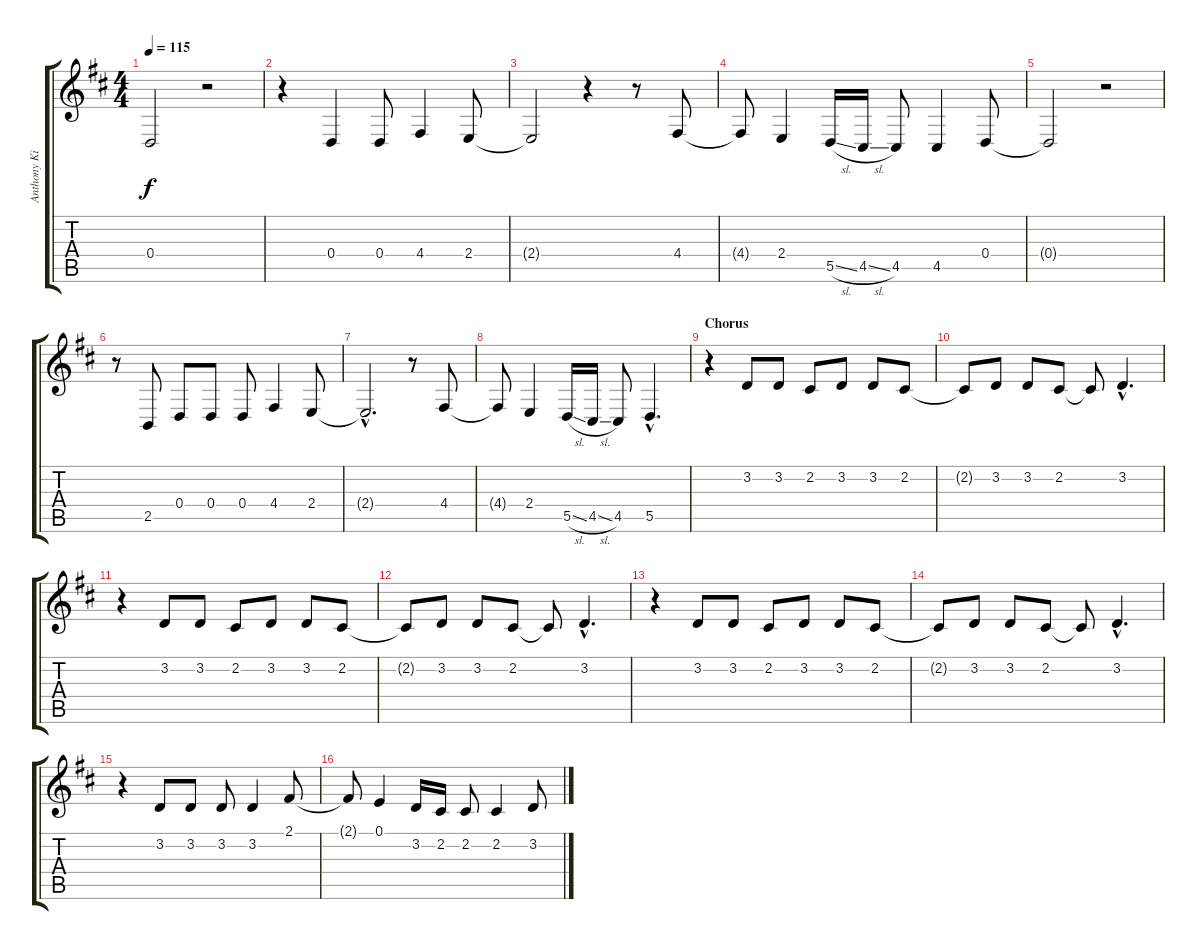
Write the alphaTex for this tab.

\track ("Anthony Kiedis" "Anthony Ki") {instrument clarinet}
\staff {score tabs}
\tuning (E4 B3 G3 D3 A2 E2) {hide}
\ts (4 4)
\tempo 115
\clef g2
\ks d
0.4{t}.2{dy f} r.2 |
r.4 0.4.4 0.4.8 4.4.4 2.4.8 |
2.4{t}.2 r.4 r.8 4.4.8 |
4.4{t}.8 2.4.4 5.5{sl}.16 4.5{sl}.16 4.5.8 4.5.4 0.4.8 |
0.4{t}.2 r.2 |
r.8 2.5.8 0.4.8 0.4.8 0.4.8 4.4.4 2.4.8 |
2.4{hac t}.2{d} r.8 4.4.8 |
4.4{t}.8 2.4.4 5.5{sl}.16 4.5{sl}.16 4.5.8 5.5{hac}.4{d} |
\section ("" "Chorus")
r.4 3.2.8 3.2.8 2.2.8 3.2.8 3.2.8 2.2.8 |
2.2{t}.8 3.2.8 3.2.8 2.2.8 2.2{t}.8 3.2{hac}.4{d} |
r.4 3.2.8 3.2.8 2.2.8 3.2.8 3.2.8 2.2.8 |
2.2{t}.8 3.2.8 3.2.8 2.2.8 2.2{t}.8 3.2{hac}.4{d} |
r.4 3.2.8 3.2.8 2.2.8 3.2.8 3.2.8 2.2.8 |
2.2{t}.8 3.2.8 3.2.8 2.2.8 2.2{t}.8 3.2{hac}.4{d} |
r.4 3.2.8 3.2.8 3.2.8 3.2.4 2.1.8 |
2.1{t}.8 0.1.4 3.2.16 2.2.16 2.2.8 2.2.4 3.2.8
